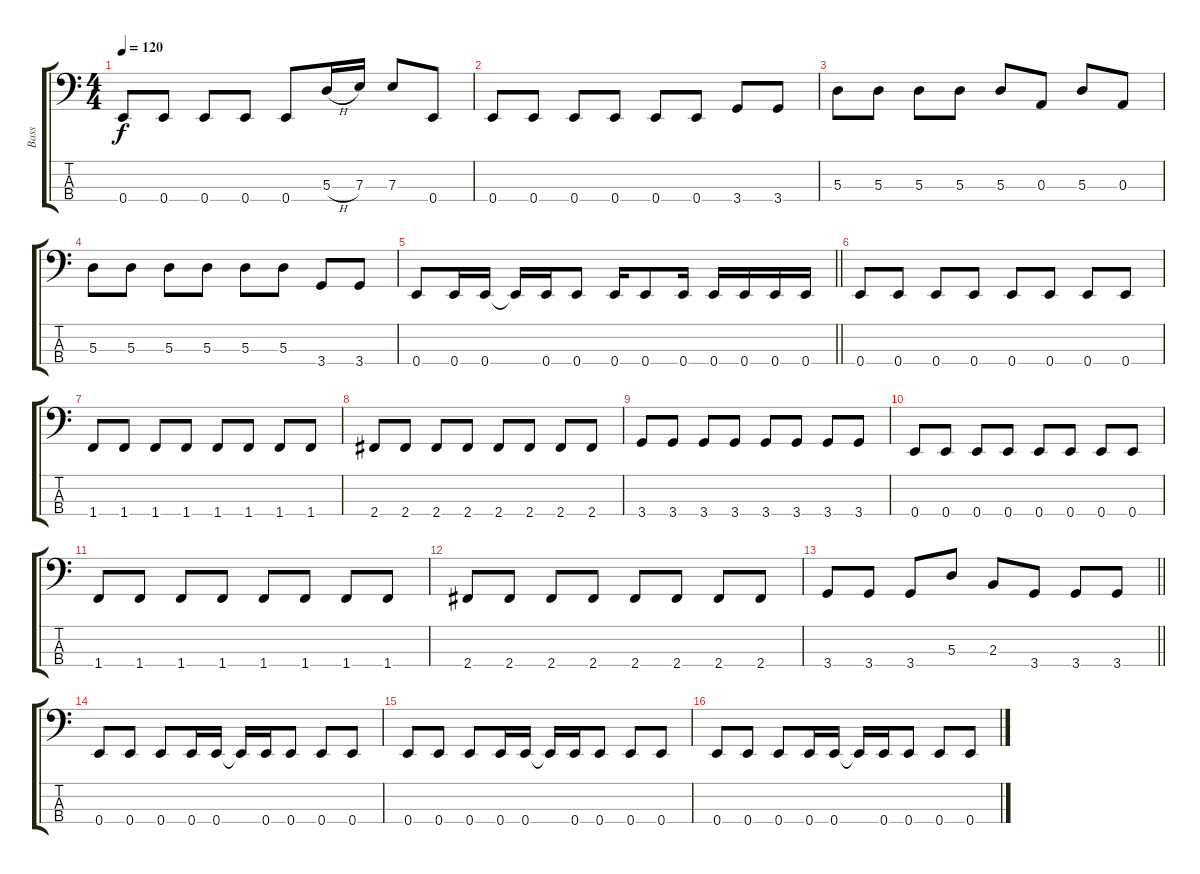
\track ("Bass" "Bass") {instrument electricbasspick}
\staff {score tabs}
\tuning (G2 D2 A1 E1) {hide}
\ts (4 4)
\tempo 120
\clef f4
\ks c
0.4.8{dy f} 0.4.8 0.4.8 0.4.8 0.4.8 5.3{h}.16 7.3.16 7.3.8 0.4.8 |
0.4.8 0.4.8 0.4.8 0.4.8 0.4.8 0.4.8 3.4.8 3.4.8 |
5.3.8 5.3.8 5.3.8 5.3.8 5.3.8 0.3.8 5.3.8 0.3.8 |
5.3.8 5.3.8 5.3.8 5.3.8 5.3.8 5.3.8 3.4.8 3.4.8 |
\barLineRight lightlight
0.4.8 0.4.16 0.4.16 0.4{t}.16 0.4.16 0.4.8 0.4.16 0.4.8 0.4.16 0.4.16 0.4.16 0.4.16 0.4.16 |
0.4.8 0.4.8 0.4.8 0.4.8 0.4.8 0.4.8 0.4.8 0.4.8 |
1.4.8 1.4.8 1.4.8 1.4.8 1.4.8 1.4.8 1.4.8 1.4.8 |
2.4.8 2.4.8 2.4.8 2.4.8 2.4.8 2.4.8 2.4.8 2.4.8 |
3.4.8 3.4.8 3.4.8 3.4.8 3.4.8 3.4.8 3.4.8 3.4.8 |
0.4.8 0.4.8 0.4.8 0.4.8 0.4.8 0.4.8 0.4.8 0.4.8 |
1.4.8 1.4.8 1.4.8 1.4.8 1.4.8 1.4.8 1.4.8 1.4.8 |
2.4.8 2.4.8 2.4.8 2.4.8 2.4.8 2.4.8 2.4.8 2.4.8 |
\barLineRight lightlight
3.4.8 3.4.8 3.4.8 5.3.8 2.3.8 3.4.8 3.4.8 3.4.8 |
0.4.8 0.4.8 0.4.8 0.4.16 0.4.16 0.4{t}.16 0.4.16 0.4.8 0.4.8 0.4.8 |
0.4.8 0.4.8 0.4.8 0.4.16 0.4.16 0.4{t}.16 0.4.16 0.4.8 0.4.8 0.4.8 |
0.4.8 0.4.8 0.4.8 0.4.16 0.4.16 0.4{t}.16 0.4.16 0.4.8 0.4.8 0.4.8
